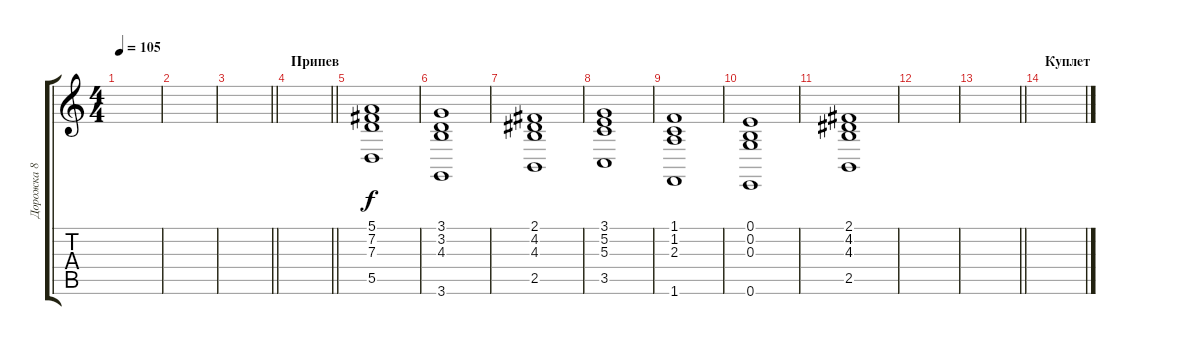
\track ("Дорожка 8" "Дорожка 8") {instrument stringensemble1}
\staff {score tabs}
\tuning (E4 B3 G3 D3 A2 E2) {hide}
\ts (4 4)
\tempo 105
\clef g2
\ks c
|
|
\barLineRight lightlight
|
\section ("" "Припев")
\barLineRight lightlight
|
(5.1 7.2 7.3 5.5).1 |
(3.1 3.2 4.3 3.6).1 |
(2.1 4.2 4.3 2.5).1 |
(3.1 5.2 5.3 3.5).1 |
(1.1 1.2 2.3 1.6).1 |
(0.1 0.2 0.3 0.6).1 |
(2.1 4.2 4.3 2.5).1 |
|
\barLineRight lightlight
|
\section ("" "Куплет")
